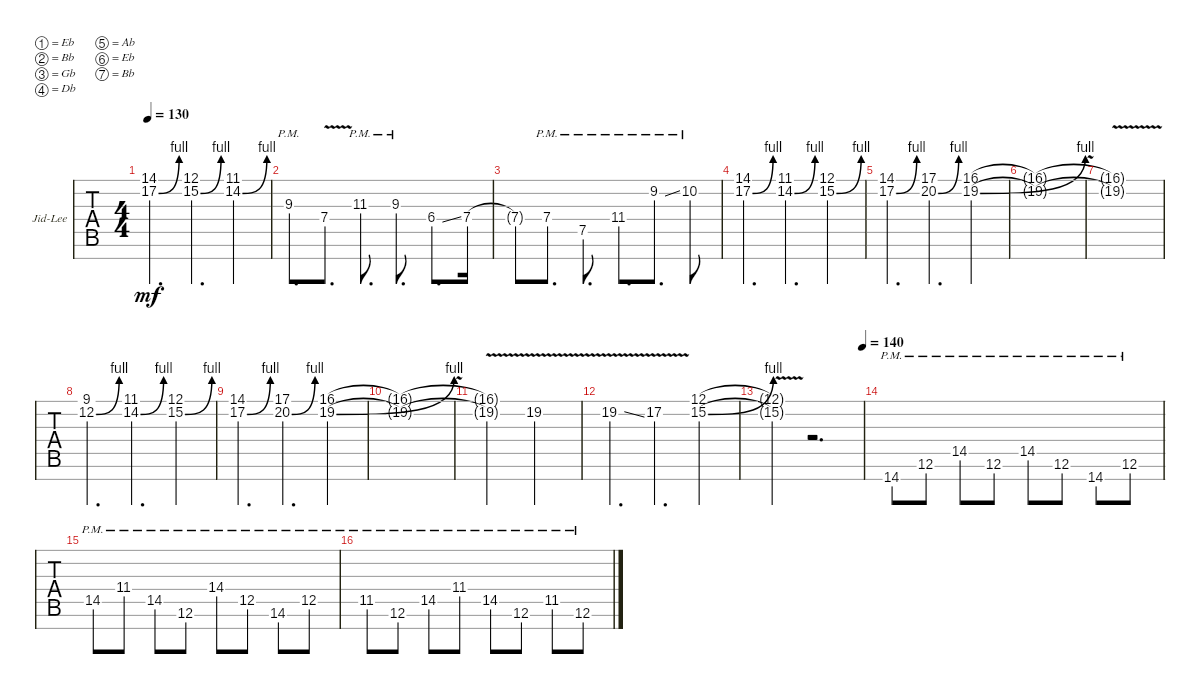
\defaultSystemsLayout 4
\bracketExtendMode groupsimilarinstruments
\firstSystemTrackNameOrientation horizontal
\otherSystemsTrackNameOrientation horizontal
\track ("Jid-Lee" "Jid-Lee") {instrument distortionguitar}
\staff {tabs}
\tuning (Eb4 Bb3 Gb3 Db3 Ab2 Eb2 Bb1)
\ts (4 4)
\tempo 130
\clef g2
\scale
0.333333
\ks c
(14.1 17.2{be (bend 0 0 11.4 4)}).4{d dy mf} (12.1 15.2{be (bend 0 0 12.6 4)}).4{d} (11.1 14.2{be (bend 0 0 12 4)}).4 |
\scale
0.333333 9.3{pm}.8{d} 7.4{v}.8{d} 11.3{pm}.8{d} 9.3{pm}.8{d} 6.4{ss}.8{d} 7.4.16 |
\scale
0.333333 7.4{t}.8 7.4{pm}.8{d} 7.5{pm}.8{d} 11.4{pm}.8{d} 9.2{ss pm}.8{d} 10.2{pm}.8 |
\scale
0.333333 (14.1 17.2{be (bend 0 0 11.4 4)}).4{d} (11.1 14.2{be (bend 0 0 12 4)}).4{d} (12.1 15.2{be (bend 0 0 10.2 4)}).4 |
\scale
0.333333 (14.1 17.2{be (bend 0 0 11.4 4)}).4{d} (17.1 20.2{be (bend 0 0 12.6 4)}).4{d} (16.1 19.2{be (bend 0 0 12 4)}).4 |
\scale
0.333333 (16.1{t} 19.2{v t}).1 |
\scale
0.333333 (16.1{t} 19.2{t}).1 |
\scale
0.333333 (9.1 12.2{be (bend 0 0 12 4)}).4{d} (11.1 14.2{be (bend 0 0 12 4)}).4{d} (12.1 15.2{be (bend 0 0 10.2 4)}).4 |
\scale
0.333333 (14.1 17.2{be (bend 0 0 11.4 4)}).4{d} (17.1 20.2{be (bend 0 0 12.6 4)}).4{d} (16.1 19.2{be (bend 0 0 12 4)}).4 |
\scale
0.333333 (16.1{t} 19.2{v t}).1 |
\scale
0.333333 (16.1{t} 19.2{t}).2 19.2{v}.2 |
\scale
0.333333 19.2{v ss}.4{d} 17.2{v}.4{d} (12.1 15.2{be (bend 0 0 30 4)}).4 |
\tempo (140 1)
\scale
0.333333 (12.1{t} 15.2{v t}).4 r.2{d} |
\scale
0.333333 14.7{pm}.8 12.6{pm}.8 14.5{pm}.8 12.6{pm}.8 14.5{pm}.8 12.6{pm}.8 14.7{pm}.8 12.6{pm}.8 |
\scale
0.333333 14.5{pm}.8 11.4{pm}.8 14.5{pm}.8 12.6{pm}.8 14.4{pm}.8 12.5{pm}.8 14.6{pm}.8 12.5{pm}.8 |
\scale
0.333333 11.5{pm}.8 12.6{pm}.8 14.5{pm}.8 11.4{pm}.8 14.5{pm}.8 12.6{pm}.8 11.5{pm}.8 12.6{pm}.8
